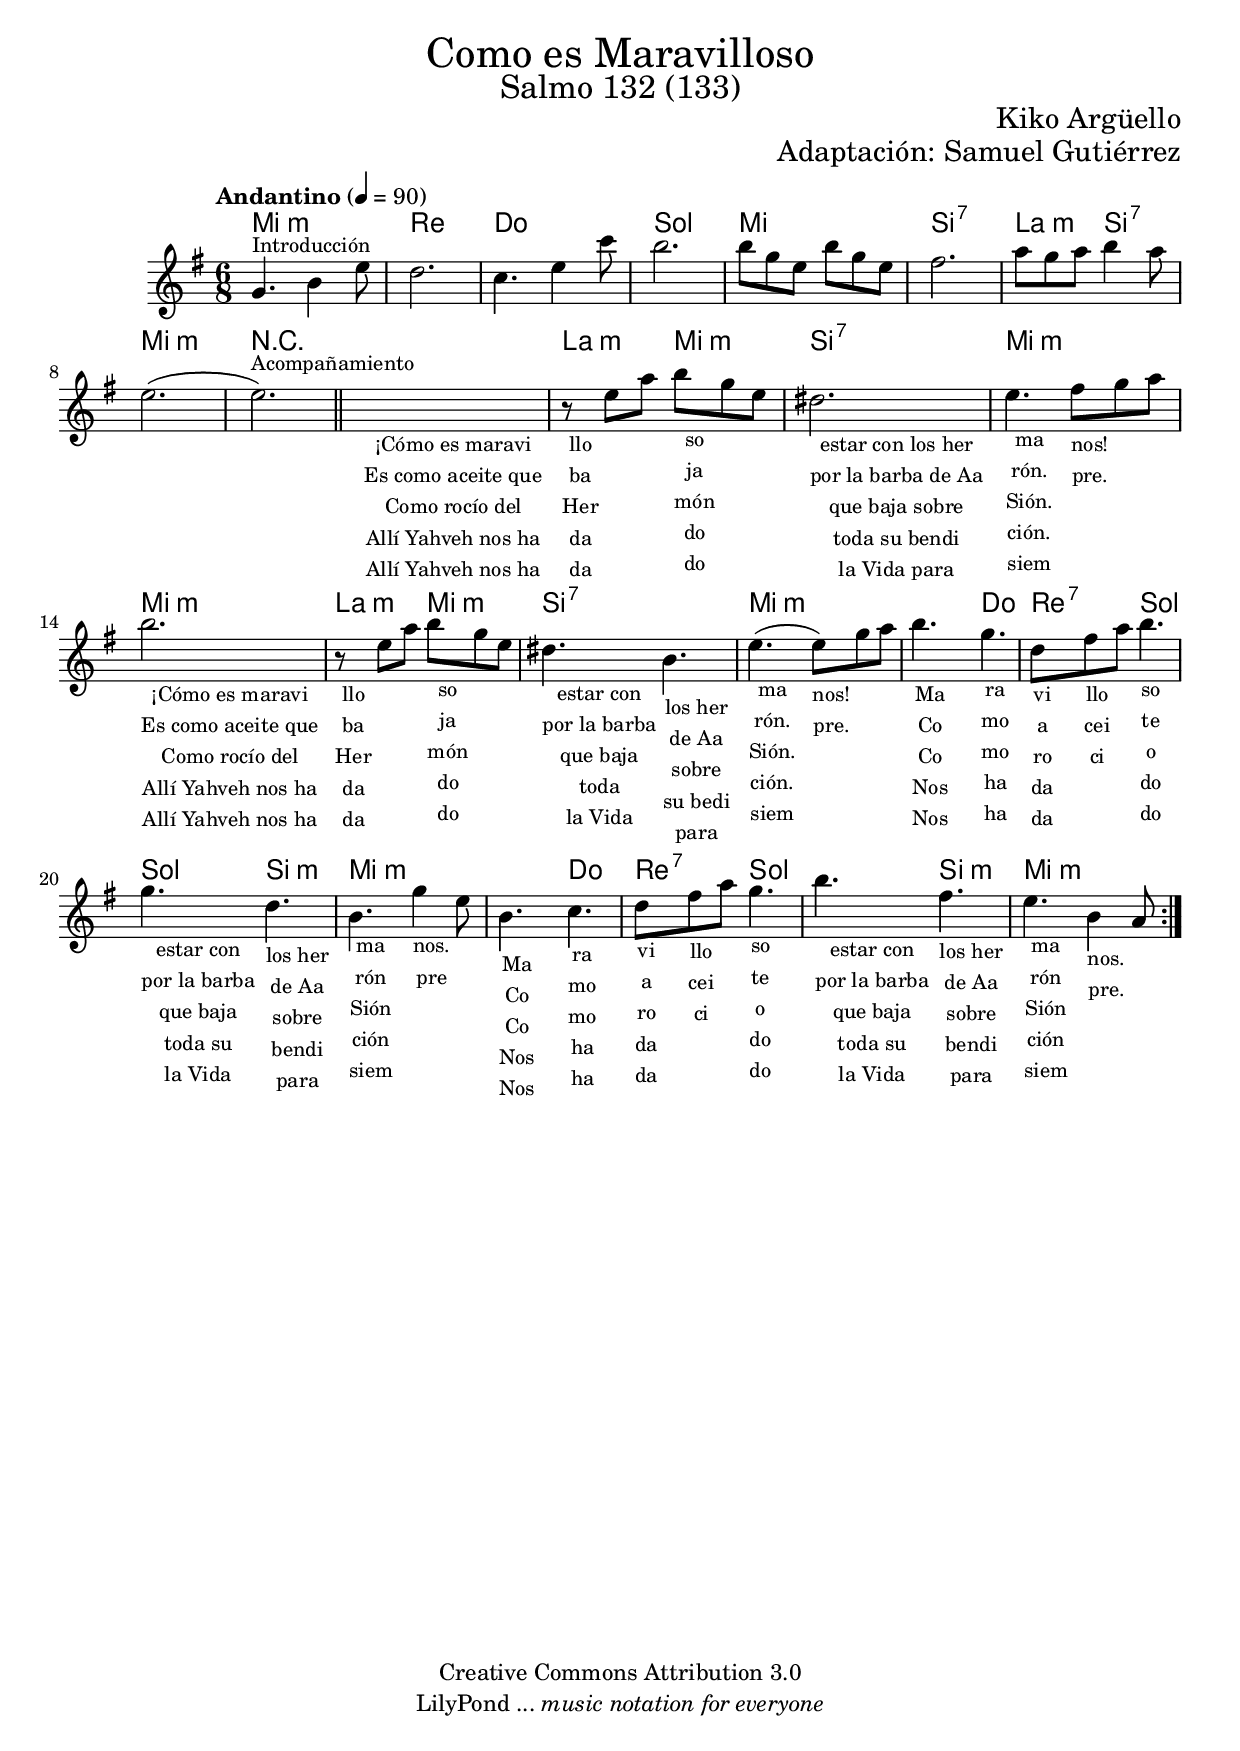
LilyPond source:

% Created on Mon Aug 29 16:03:40 CST 2011
% by serach.sam@

\version "2.19.80"
%#(set-global-staff-size 18)

\markup { \fill-line { \center-column { \fontsize #5 "Como es Maravilloso" \fontsize #3 "Salmo 132 (133)" } } }
\markup { \fill-line { " " \center-column { \fontsize #2 "Kiko Argüello" } } }
\markup { \fill-line { "" \right-column { \fontsize #2 "Adaptación: Samuel Gutiérrez"  } } }

\header {
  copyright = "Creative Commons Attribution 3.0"
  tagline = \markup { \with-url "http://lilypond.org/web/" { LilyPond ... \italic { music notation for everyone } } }
  breakbefore = ##t
}

global = {
  \key e \minor
  \time 6/8
  \tempo "Andantino" 4=90
  s2.*9
  \bar "||"
  s2.*16
  \bar ":|."
}

flute = \relative c'' {
  \set Staff.midiInstrument = "flute"
  \compressFullBarRests
  \dynamicUp
  % Music follows here.
  g4.^\markup { \small Introducción } b4 e8 |
  d2. |
  c4. e4 c'8 |
  b2. |
  b8 g8 e8 b'8 g8 e8 |
  fis2. |
  a8 g8 a8  b4 a8 |
  e2.( |
  e2.^\markup { \small Acompañamiento }) |
  \textLengthOn
  s2._\markup \center-column {
    \small "¡Cómo es maravi"
    \small "Es como aceite que"
    \small "Como rocío del"
    \small "Allí Yahveh nos ha"
    \small "Allí Yahveh nos ha"
  } |
  r8_\markup \center-column {
    \small "llo"
    \small "ba"
    \small "Her"
    \small "da"
    \small "da"
  }
  e8 a8 b8_\markup \center-column {
    \small "so"
    \small "ja"
    \small "món"
    \small "do"
    \small "do"
  } g8 e8 |
  dis2._\markup \center-column {
    \small "estar con los her"
    \small "por la barba de Aa"
    \small "que baja sobre"
    \small "toda su bendi"
    \small "la Vida para"
  } |
  e4._\markup \center-column {
    \small "ma"
    \small "rón."
    \small "Sión."
    \small "ción."
    \small "siem"
  }
  fis8_\markup \center-column {
    \small "nos!"
    \small ""
    \small ""
    \small ""
    \small "pre."
  } g8 a8 |
  b2._\markup \center-column {
    \small "¡Cómo es maravi"
    \small "Es como aceite que"
    \small "Como rocío del"
    \small "Allí Yahveh nos ha"
    \small "Allí Yahveh nos ha"
  } |
  r8_\markup \center-column {
    \small "llo"
    \small "ba"
    \small "Her"
    \small "da"
    \small "da"
  }
  e,8 a8 b8_\markup \center-column {
    \small "so"
    \small "ja"
    \small "món"
    \small "do"
    \small "do"
  } g8 e8 |
  dis4._\markup \center-column {
    \small "estar con"
    \small "por la barba"
    \small "que baja"
    \small "toda"
    \small "la Vida"
  }
  b4._\markup \center-column {
    \small "los her"
    \small "de Aa"
    \small "sobre"
    \small "su bedi"
    \small "para"
  } |
  e4._\markup \center-column {
    \small "ma"
    \small "rón."
    \small "Sión."
    \small "ción."
    \small "siem"
  }( e8_\markup \center-column {
    \small "nos!"
    \small ""
    \small ""
    \small ""
    \small "pre."
  }) g8 a8 |
  b4._\markup \center-column {
    \small "Ma"
    \small "Co"
    \small "Co"
    \small "Nos"
    \small "Nos"
  }
  g4._\markup \center-column {
    \small "ra"
    \small "mo"
    \small "mo"
    \small "ha"
    \small "ha"
  } |
  d8_\markup \center-column {
    \small "vi"
    \small "a"
    \small "ro"
    \small "da"
    \small "da"
  }
  fis8_\markup \center-column {
    \small "llo"
    \small "cei"
    \small "ci"
    \small ""
    \small ""
  }
  a8 b4._\markup \center-column {
    \small "so"
    \small "te"
    \small "o"
    \small "do"
    \small "do"
  } |
  g4._\markup \center-column {
    \small "estar con"
    \small "por la barba"
    \small "que baja"
    \small "toda su"
    \small "la Vida"
  }
  d4._\markup \center-column {
    \small "los her"
    \small "de Aa"
    \small "sobre"
    \small "bendi"
    \small "para"
  } |
  b4._\markup \center-column {
    \small "ma"
    \small "rón"
    \small "Sión"
    \small "ción"
    \small "siem"
  }
  g'4_\markup \center-column {
    \small "nos."
    \small ""
    \small ""
    \small ""
    \small "pre"
  } e8 |
  b4._\markup \center-column {
    \small "Ma"
    \small "Co"
    \small "Co"
    \small "Nos"
    \small "Nos"
  }
  c4._\markup \center-column {
    \small "ra"
    \small "mo"
    \small "mo"
    \small "ha"
    \small "ha"
  } |
  d8_\markup \center-column {
    \small "vi"
    \small "a"
    \small "ro"
    \small "da"
    \small "da"
  }
  fis8_\markup \center-column {
    \small "llo"
    \small "cei"
    \small "ci"
    \small ""
    \small ""
  }
  a8 g4._\markup \center-column {
    \small "so"
    \small "te"
    \small "o"
    \small "do"
    \small "do"
  } |
  b4._\markup \center-column {
    \small "estar con"
    \small "por la barba"
    \small "que baja"
    \small "toda su"
    \small "la Vida"
  }
  fis4._\markup \center-column {
    \small "los her"
    \small "de Aa"
    \small "sobre"
    \small "bendi"
    \small "para"
  } |
  e4._\markup \center-column {
    \small "ma"
    \small "rón"
    \small "Sión"
    \small "ción"
    \small "siem"
  }
  b4_\markup \center-column {
    \small "nos."
    \small ""
    \small ""
    \small ""
    \small "pre."
  } a8 |
  \textLengthOn
}

armonias = \chordmode {
  \set chordChanges = ##t
  \italianChords
  % Chord follow here.
  e2.:m d2. c2. g2. e2. b2.:7 a4.:m b4.:7 e2.:m
  R2.*2 a4.:m e4.:m b2.:7 e2.:m
  e2.:m a4.:m e4.:m b2.:7 e2.:m
  e4.:m c4. d4.:7 g4. g4. b4.:m e2.:m
  e4.:m c4. d4.:7 g4. g4. b4.:m e2.:m
}


\score {
  <<
    \new ChordNames { \armonias }
    \new Staff { << \global \flute >> }
  >>
  \layout { }
  \midi {
    \context {
      \Score
      tempoWholesPerMinute = #(ly:make-moment 100/4)
    }
  }
}

\paper {
  #( set-default-paper-size "letter" )
}

%{
convert-ly (GNU LilyPond) 2.19.83  convert-ly: Procesando «»...
Aplicando la conversión: 2.17.0, 2.17.4, 2.17.5, 2.17.6, 2.17.11,
2.17.14, 2.17.15, 2.17.18, 2.17.19, 2.17.20, 2.17.25, 2.17.27,
2.17.29, 2.17.97, 2.18.0, 2.19.2, 2.19.7, 2.19.11, 2.19.16, 2.19.22,
2.19.24, 2.19.28, 2.19.29, 2.19.32, 2.19.40, 2.19.46, 2.19.49, 2.19.80
%}
